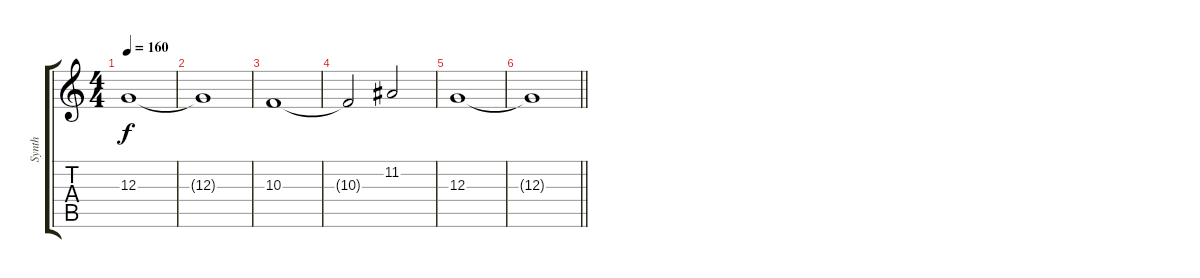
\track ("Synth" "Synth") {instrument synthstrings1}
\staff {score tabs}
\tuning (E4 B3 G3 D3 A2 E2) {hide}
\ts (4 4)
\tempo 160
\clef g2
\ks c
12.3.1{dy f} |
12.3{t}.1 |
10.3.1 |
10.3{t}.2 11.2.2 |
12.3.1 |
\barLineRight lightlight
12.3{t}.1
